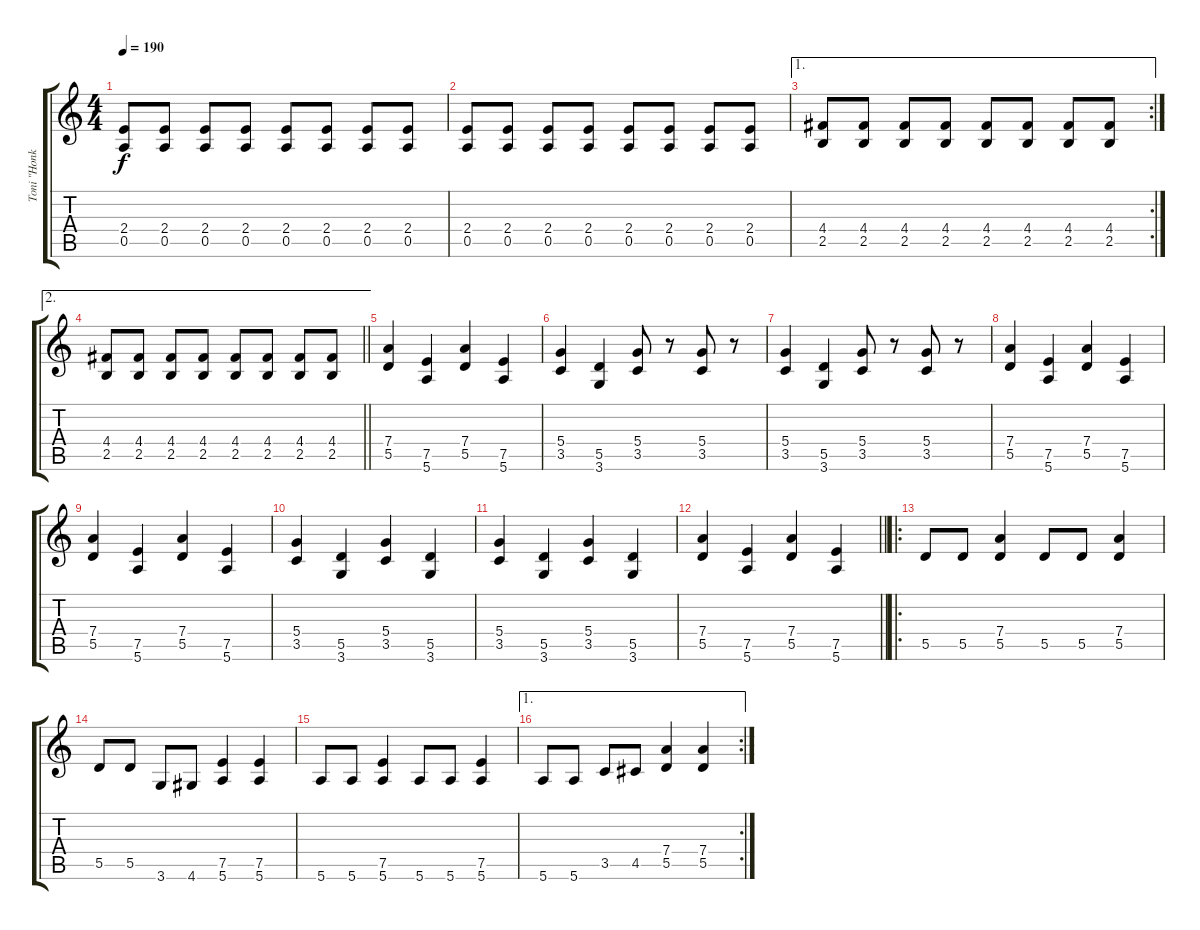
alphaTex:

\track ("Toni \"Honka\" Honkanen" "Toni \"Honk") {instrument distortionguitar}
\staff {score tabs}
\tuning (E4 B3 G3 D3 A2 E2) {hide}
\ts (4 4)
\tempo 190
\clef g2
\ks c
(2.4 0.5).8{dy f} (2.4 0.5).8 (2.4 0.5).8 (2.4 0.5).8 (2.4 0.5).8 (2.4 0.5).8 (2.4 0.5).8 (2.4 0.5).8 |
(2.4 0.5).8 (2.4 0.5).8 (2.4 0.5).8 (2.4 0.5).8 (2.4 0.5).8 (2.4 0.5).8 (2.4 0.5).8 (2.4 0.5).8 |
\ae 1
\rc 2
(4.4 2.5).8 (4.4 2.5).8 (4.4 2.5).8 (4.4 2.5).8 (4.4 2.5).8 (4.4 2.5).8 (4.4 2.5).8 (4.4 2.5).8 |
\ae 2
\barLineRight lightlight
(4.4 2.5).8 (4.4 2.5).8 (4.4 2.5).8 (4.4 2.5).8 (4.4 2.5).8 (4.4 2.5).8 (4.4 2.5).8 (4.4 2.5).8 |
\section ("" "")
(7.4 5.5).4 (7.5 5.6).4 (7.4 5.5).4 (7.5 5.6).4 |
(5.4 3.5).4 (5.5 3.6).4 (5.4 3.5).8 r.8 (5.4 3.5).8 r.8 |
(5.4 3.5).4 (5.5 3.6).4 (5.4 3.5).8 r.8 (5.4 3.5).8 r.8 |
(7.4 5.5).4 (7.5 5.6).4 (7.4 5.5).4 (7.5 5.6).4 |
(7.4 5.5).4 (7.5 5.6).4 (7.4 5.5).4 (7.5 5.6).4 |
(5.4 3.5).4 (5.5 3.6).4 (5.4 3.5).4 (5.5 3.6).4 |
(5.4 3.5).4 (5.5 3.6).4 (5.4 3.5).4 (5.5 3.6).4 |
\barLineRight lightlight
(7.4 5.5).4 (7.5 5.6).4 (7.4 5.5).4 (7.5 5.6).4 |
\ro
\section ("" "")
5.5.8 5.5.8 (7.4 5.5).4 5.5.8 5.5.8 (7.4 5.5).4 |
5.5.8 5.5.8 3.6.8 4.6.8 (7.5 5.6).4 (7.5 5.6).4 |
5.6.8 5.6.8 (7.5 5.6).4 5.6.8 5.6.8 (7.5 5.6).4 |
\ae 1
\rc 2
5.6.8 5.6.8 3.5.8 4.5.8 (7.4 5.5).4 (7.4 5.5).4
